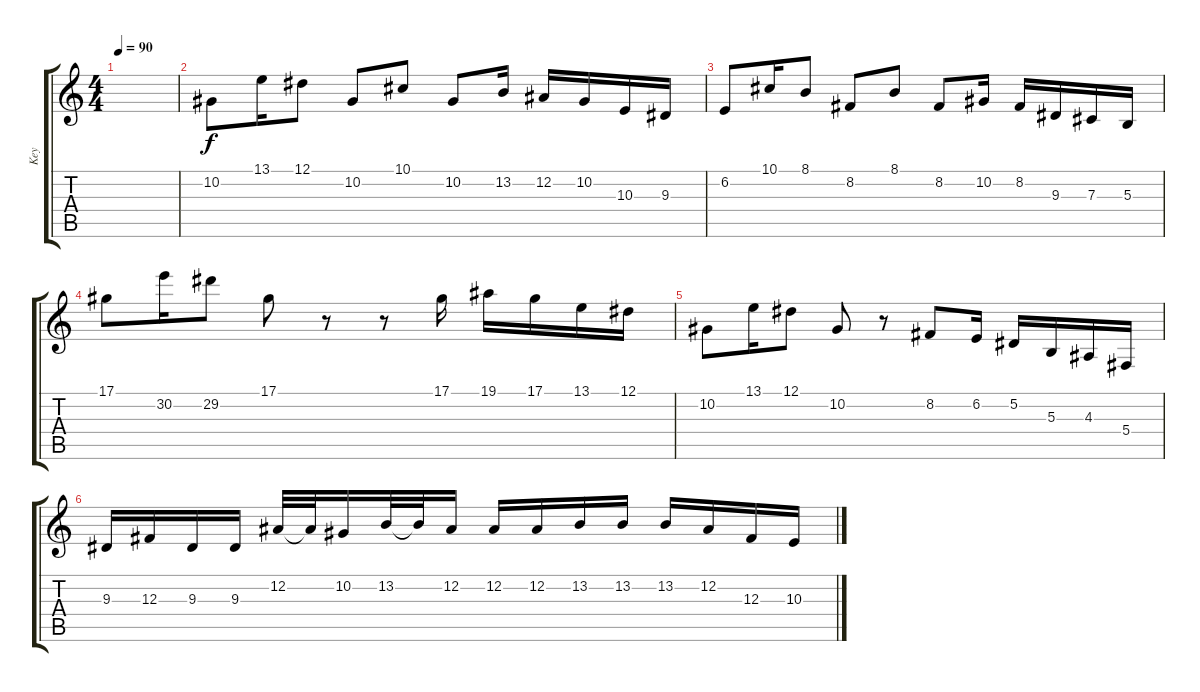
\track ("Key" "Key") {instrument lead8bassandlead}
\staff {score tabs}
\tuning (Eb4 Bb3 Gb3 Db3 Ab2 Eb2) {hide}
\ts (4 4)
\tempo 90
\clef g2
\ks c
|
10.2.8 13.1.16 12.1.8 10.2.8 10.1.8 10.2.8 13.2.16 12.2.16 10.2.16 10.3.16 9.3.16 |
6.2.8 10.1.16 8.1.8 8.2.8 8.1.8 8.2.8 10.2.16 8.2.16 9.3.16 7.3.16 5.3.16 |
17.1.8 30.2.16 29.2.8 17.1.8 r.8 r.8 17.1.16 19.1.16 17.1.16 13.1.16 12.1.16 |
10.2.8 13.1.16 12.1.8 10.2.8 r.8 8.2.8 6.2.16 5.2.16 5.3.16 4.3.16 5.4.16 |
9.3.16 12.3.16 9.3.16 9.3.16 12.2.32 12.2{t}.32 10.2.16 13.2.32 13.2{t}.32 12.2.16 12.2.16 12.2.16 13.2.16 13.2.16 13.2.16 12.2.16 12.3.16 10.3.16
